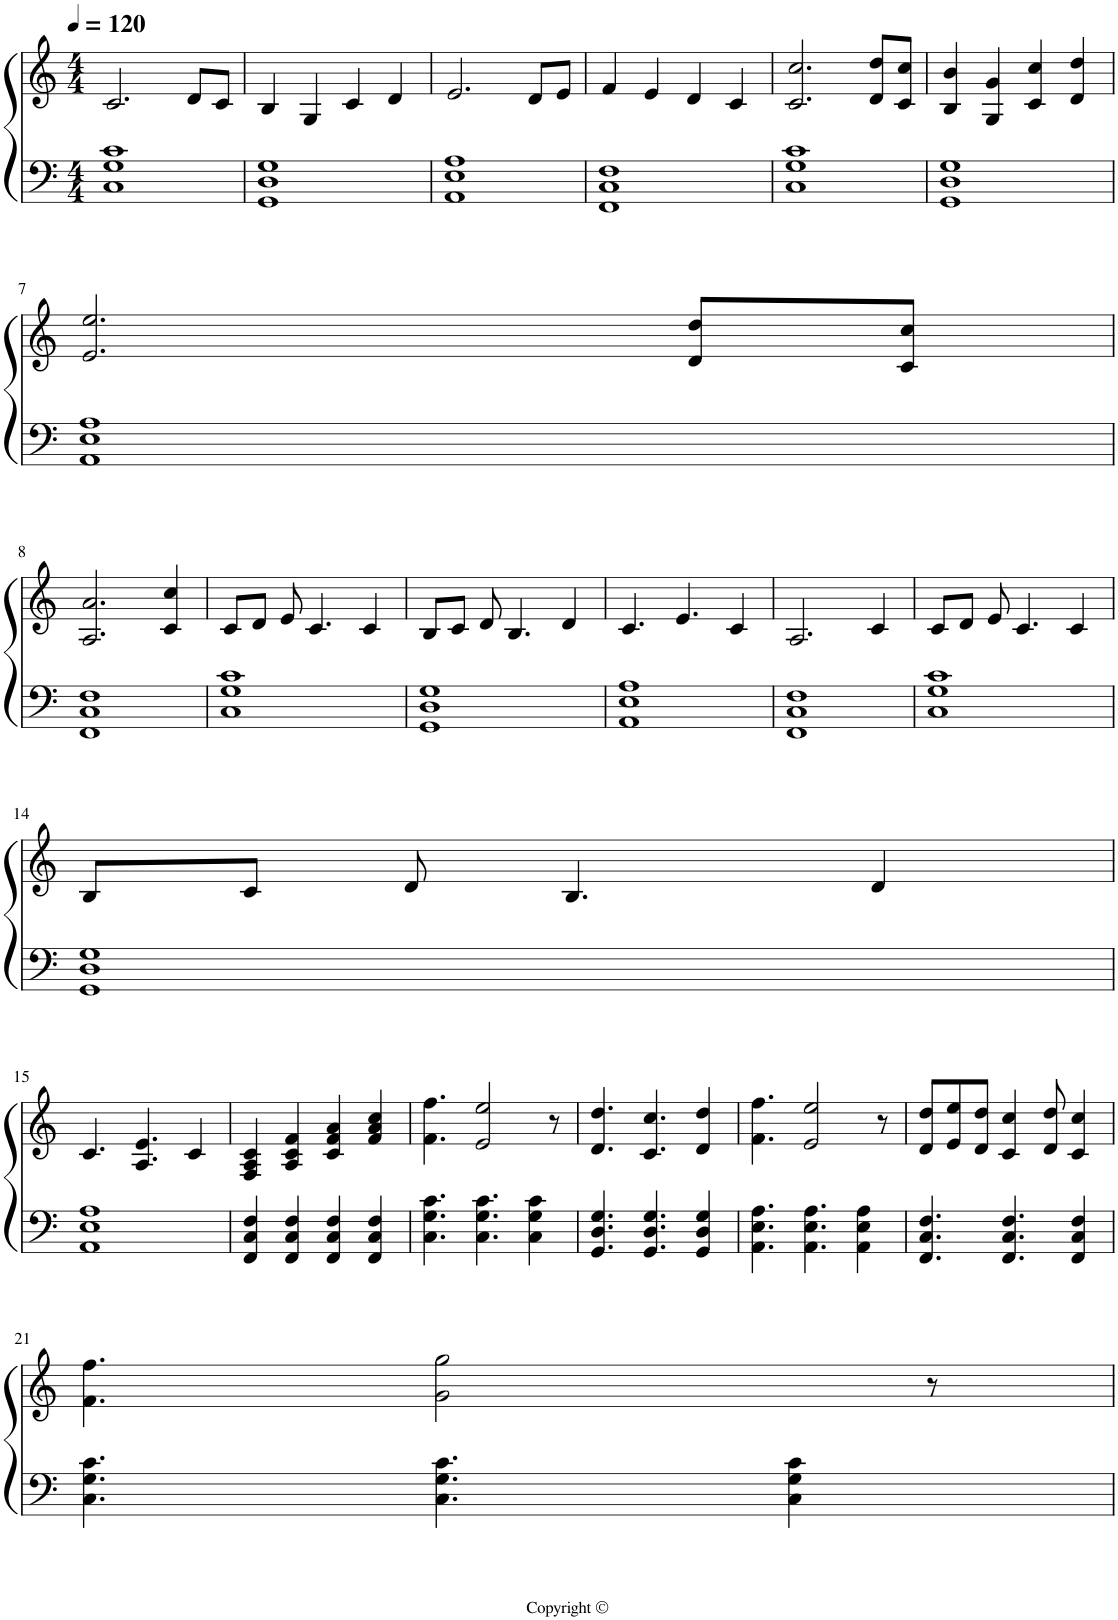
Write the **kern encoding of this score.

**kern	**kern
*part1	*part1
*staff2	*staff1
*I"Piano	*
*I'Pno.	*
*clefF4	*clefG2
*k[]	*k[]
*M4/4	*M4/4
*MM120	*MM120
=1	=1
1C 1G 1c	2.c/
.	8d/L
.	8c/J
=2	=2
1GG 1D 1G	4B/
.	4G/
.	4c/
.	4d/
=3	=3
1AA 1E 1A	2.e/
.	8d/L
.	8e/J
=4	=4
1FF 1C 1F	4f/
.	4e/
.	4d/
.	4c/
=5	=5
1C 1G 1c	2.c/ 2.cc/
.	8d/ 8dd/L
.	8c/ 8cc/J
=6	=6
1GG 1D 1G	4B/ 4b/
.	4G/ 4g/
.	4c/ 4cc/
.	4d/ 4dd/
!!LO:LB:g=z
=7	=7
1AA 1E 1A	2.e/ 2.ee/
.	8d/ 8dd/L
.	8c/ 8cc/J
!!LO:LB:g=z
=8	=8
1FF 1C 1F	2.A/ 2.a/
.	4c/ 4cc/
=9	=9
1C 1G 1c	8c/L
.	8d/J
.	8e/
.	4.c/
.	4c/
=10	=10
1GG 1D 1G	8B/L
.	8c/J
.	8d/
.	4.B/
.	4d/
=11	=11
1AA 1E 1A	4.c/
.	4.e/
.	4c/
=12	=12
1FF 1C 1F	2.A/
.	4c/
=13	=13
1C 1G 1c	8c/L
.	8d/J
.	8e/
.	4.c/
.	4c/
!!LO:LB:g=z
=14	=14
1GG 1D 1G	8B/L
.	8c/J
.	8d/
.	4.B/
.	4d/
!!LO:LB:g=z
=15	=15
1AA 1E 1A	4.c/
.	4.A/ 4.e/
.	4c/
=16	=16
4FF/ 4C/ 4F/	4F/ 4A/ 4c/
4FF/ 4C/ 4F/	4A/ 4c/ 4f/
4FF/ 4C/ 4F/	4c/ 4f/ 4a/
4FF/ 4C/ 4F/	4f/ 4a/ 4cc/
=17	=17
4.C\ 4.G\ 4.c\	4.f\ 4.ff\
4.C\ 4.G\ 4.c\	2e/ 2ee/
4C\ 4G\ 4c\	.
.	8r
=18	=18
4.GG/ 4.D/ 4.G/	4.d/ 4.dd/
4.GG/ 4.D/ 4.G/	4.c/ 4.cc/
4GG/ 4D/ 4G/	4d/ 4dd/
=19	=19
4.AA\ 4.E\ 4.A\	4.f\ 4.ff\
4.AA\ 4.E\ 4.A\	2e/ 2ee/
4AA\ 4E\ 4A\	.
.	8r
=20	=20
4.FF/ 4.C/ 4.F/	8d/ 8dd/L
.	8e/ 8ee/
.	8d/ 8dd/J
4.FF/ 4.C/ 4.F/	4c/ 4cc/
.	8d/ 8dd/
4FF/ 4C/ 4F/	4c/ 4cc/
!!LO:LB:g=z
=21	=21
4.C\ 4.G\ 4.c\	4.f\ 4.ff\
4.C\ 4.G\ 4.c\	2g\ 2gg\
4C\ 4G\ 4c\	.
.	8r
=	=
*-	*-
